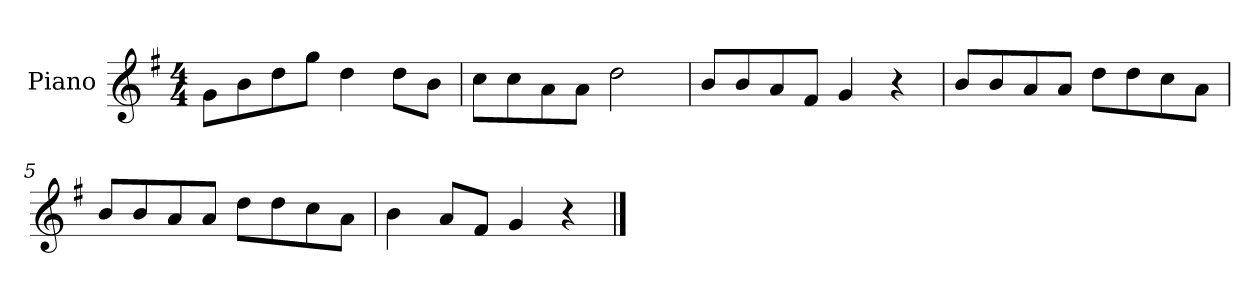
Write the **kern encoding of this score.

**kern
*part1
*staff1
*I"Piano
*I'P-no
*clefG2
*k[f#]
*M4/4
*MM90
=1
8g\L
8b\
8dd\
8gg\J
4dd\
8dd\L
8b\J
=2
8cc\L
8cc\
8a\
8a\J
2dd\
=3
8b/L
8b/
8a/
8f#/J
4g/
4r
=4
8b/L
8b/
8a/
8a/J
8dd\L
8dd\
8cc\
8a\J
=5
8b/L
8b/
8a/
8a/J
8dd\L
8dd\
8cc\
8a\J
!!LO:LB:g=z
=6
4b\
8a/L
8f#/J
4g/
4r
==
*-
